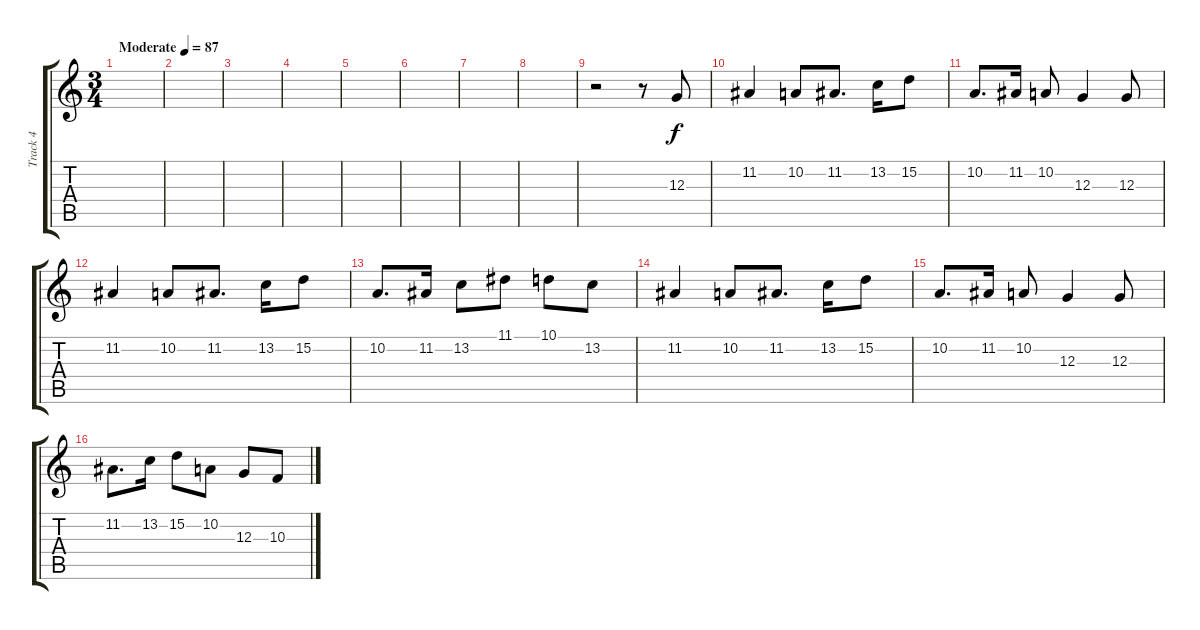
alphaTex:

\track ("Track 4" "Track 4") {instrument stringensemble2}
\staff {score tabs}
\tuning (E4 B3 G3 D3 A2 E2) {hide}
\ts (3 4)
\tempo (87 "Moderate")
\clef g2
\ks c
|
|
|
|
|
|
|
|
r.2 r.8 12.3.8 |
11.2.4 10.2.8 11.2.8{d} 13.2.16 15.2.8 |
10.2.8{d} 11.2.16 10.2.8 12.3.4 12.3.8 |
11.2.4 10.2.8 11.2.8{d} 13.2.16 15.2.8 |
10.2.8{d} 11.2.16 13.2.8 11.1.8 10.1.8 13.2.8 |
11.2.4 10.2.8 11.2.8{d} 13.2.16 15.2.8 |
10.2.8{d} 11.2.16 10.2.8 12.3.4 12.3.8 |
11.2.8{d} 13.2.16 15.2.8 10.2.8 12.3.8 10.3.8
